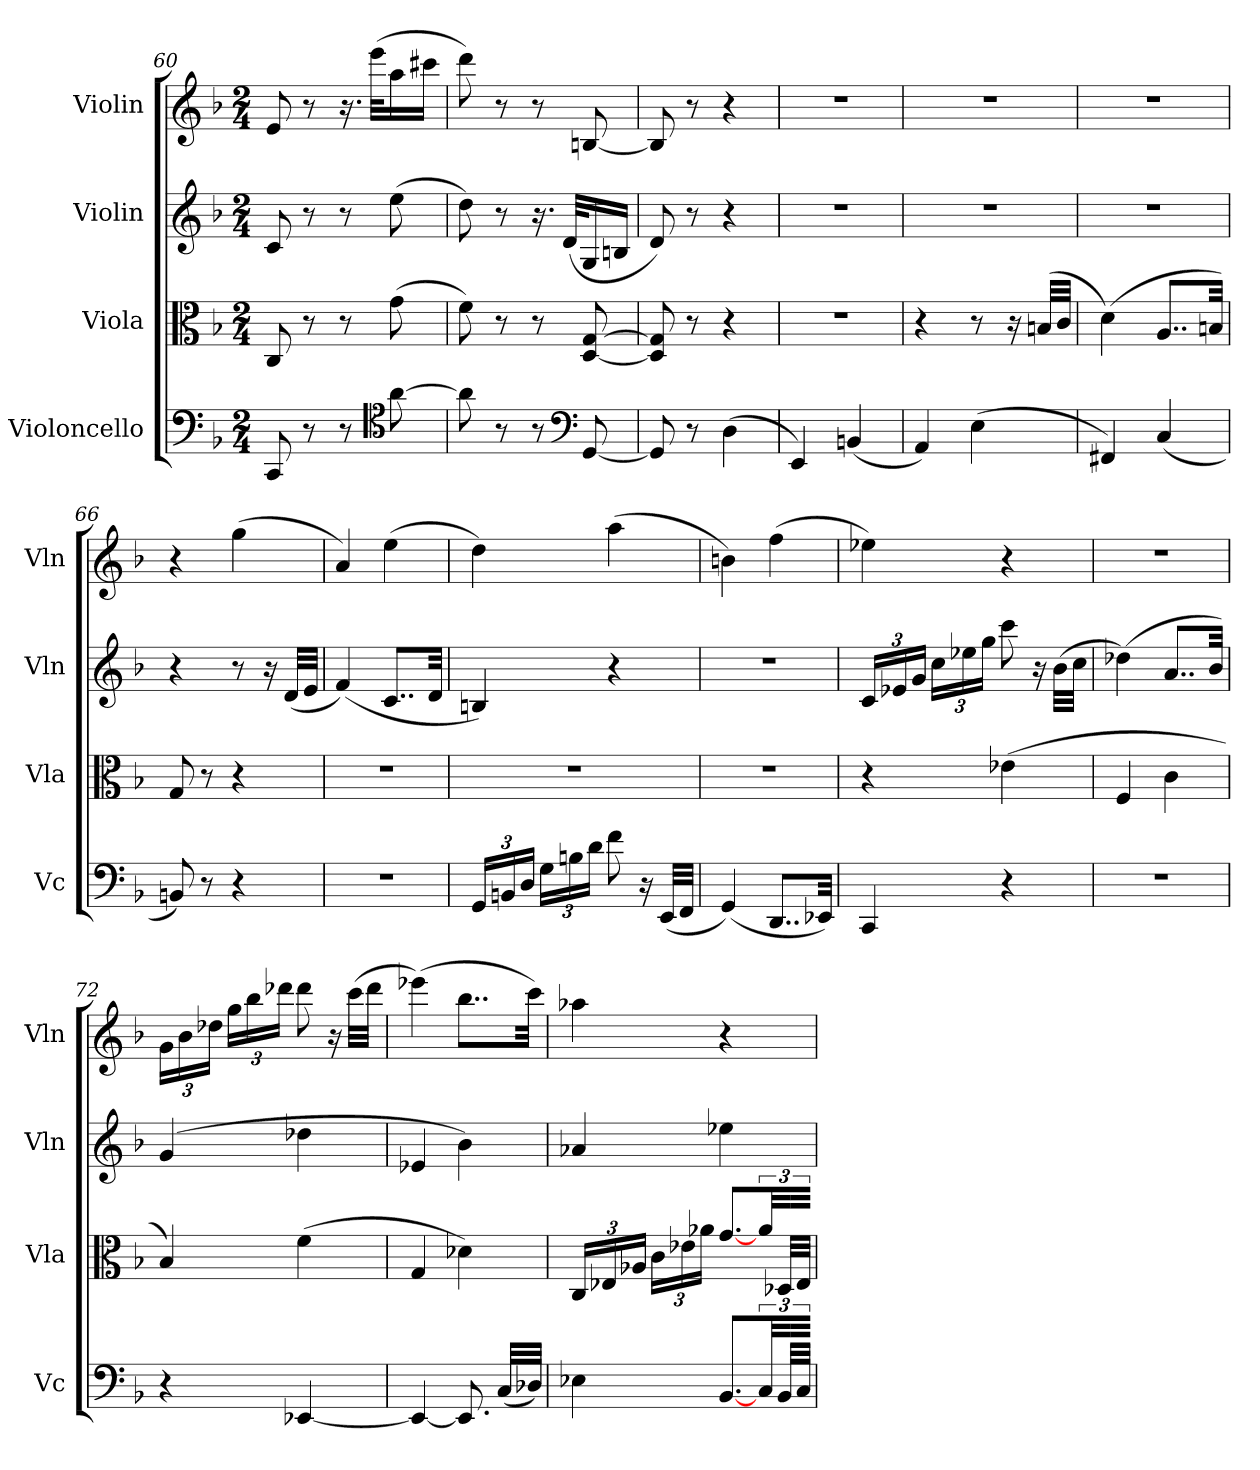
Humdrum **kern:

**kern	**kern	**kern	**kern
*part4	*part3	*part2	*part1
*staff4	*staff3	*staff2	*staff1
*I"Violoncello	*I"Viola	*I"Violin	*I"Violin
*I'Vc	*I'Vla	*I'Vln	*I'Vln
*clefF4	*clefC3	*clefG2	*clefG2
*k[b-]	*k[b-]	*k[b-]	*k[b-]
*M2/4	*M2/4	*M2/4	*M2/4
=60	=60	=60	=60
8CC/	8C/	8c/	8e/
8r	8r	8r	8r
8r	8r	8r	16.r
.	.	.	(32eee\KLL
*clefC4	*	*	*
[8a\	(8g\	(8ee\	16aa\
.	.	.	16ccc#X\JJ
=61	=61	=61	=61
8a\]	8f\)	8dd\)	8ddd\)
8r	8r	8r	8r
8r	8r	16.r	8r
.	.	(32d/KLL	.
*clefF4	*	*	*
[8GG/	[8D/ [8G/	16G/	[8Bn/
.	.	16Bn/JJ	.
=62	=62	=62	=62
8GG/]	8D]/ 8G]/	8d/)	8B/]
8r	8r	8r	8r
(4D\	4r	4r	4r
=63	=63	=63	=63
4EE/)	2r	2r	2r
(4BBn/	.	.	.
=64	=64	=64	=64
4AA/)	4r	2r	2r
(4E\	8r	.	.
.	16r	.	.
.	(32Bn/LLL	.	.
.	32c/JJJ	.	.
=65	=65	=65	=65
4FF#X/)	(4d\)	2r	2r
(4C/	8..A/L	.	.
.	32Bn/Jkk)	.	.
=66	=66	=66	=66
8BBn/)	8G/	4r	4r
8r	8r	.	.
4r	4r	8r	(4gg\
.	.	16r	.
.	.	(32d/LLL	.
.	.	32e/JJJ	.
=67	=67	=67	=67
2r	2r	(4f/)	4a/)
.	.	8..c/L	(4ee\
.	.	32d/Jkk	.
=68	=68	=68	=68
24GG/LL	2r	4Bn/)	4dd\)
24BBn/	.	.	.
24D/JJ	.	.	.
24G\LL	.	.	.
24Bn\	.	.	.
24d\JJ	.	.	.
8f\	.	4r	(4aa\
16r	.	.	.
(32EE/LLL	.	.	.
32FF/JJJ	.	.	.
=69	=69	=69	=69
(4GG/)	2r	2r	4bn\)
8..DD/L	.	.	(4ff\
32EE-X/Jkk)	.	.	.
=70	=70	=70	=70
4CC/	4r	24c/LL	4ee-X\)
.	.	24e-X/	.
.	.	24g/JJ	.
.	.	24cc\LL	.
.	.	24ee-X\	.
.	.	24gg\JJ	.
4r	(4e-X\	8ccc\	4r
.	.	16r	.
.	.	(32b-\LLL	.
.	.	32cc\JJJ	.
=71	=71	=71	=71
2r	4F/	(4dd-X\)	2r
.	4c\	8..a/L	.
.	.	32b-/Jkk)	.
=72	=72	=72	=72
4r	4B-/)	(4g/	24g\LL
.	.	.	24b-\
.	.	.	24dd-X\JJ
.	.	.	24gg\LL
.	.	.	24bb-\
.	.	.	24ddd-X\JJ
[4EE-X/	(4f\	4dd-X\	8ddd-\
.	.	.	16r
.	.	.	(32ccc\LLL
.	.	.	32ddd-\JJJ
=73	=73	=73	=73
4EE-/_	4G/	4e-X/	(4eee-X\)
8.EE-/]	4d-X\)	4b-\)	8..bb-\L
(32C/LLL	.	.	.
32D-X/JJJ)	.	.	32ccc\Jkk)
=74	=74	=74	=74
4E-X\	24C/LL	4a-X/	4aa-X\
.	24E-X/	.	.
.	24A-X/JJ	.	.
.	24c\LL	.	.
.	24e-X\	.	.
.	24a-X\JJ	.	.
[8.BB-/L	[8.g\L	4ee-X\	4r
48C/Jkk	48a-\Jkk	.	.
48BB-/LLL	48D-X/LLL	.	.
48C/JJJ	48E-/JJJ	.	.
=	=	=	=
*-	*-	*-	*-
